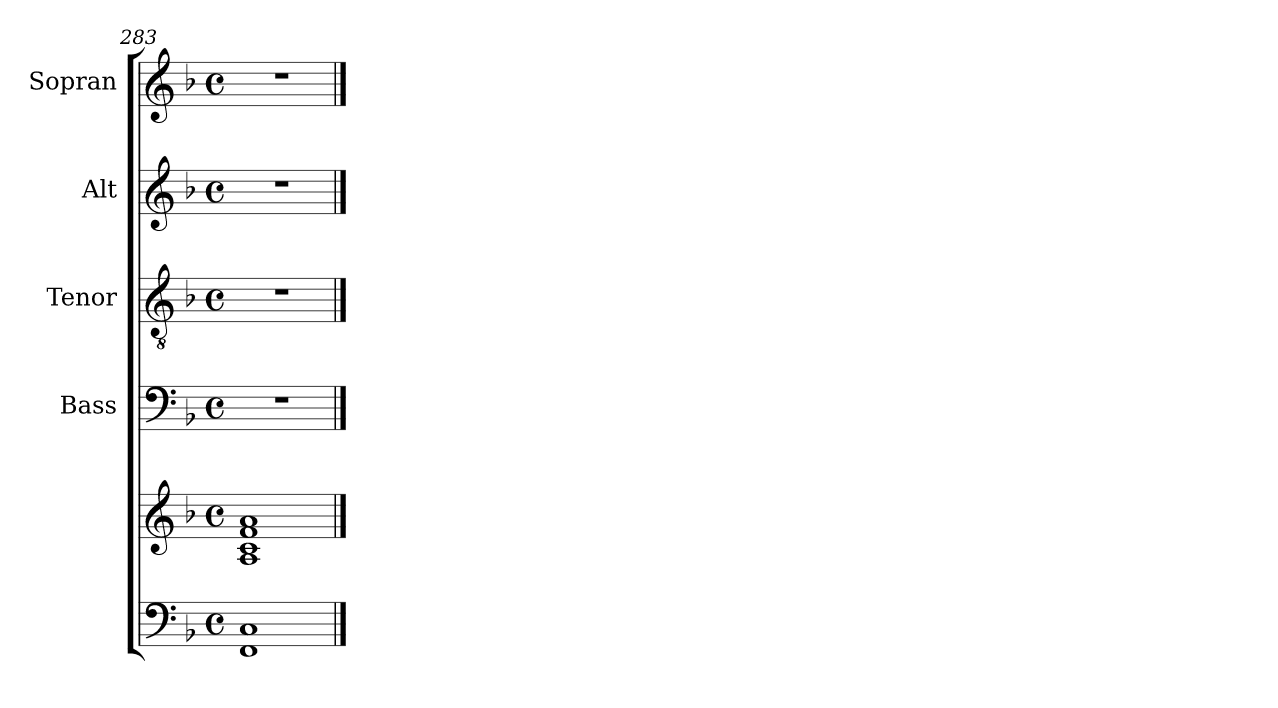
**kern	**kern	**kern	**kern	**kern	**kern
*part5	*part5	*part4	*part3	*part2	*part1
*staff6	*staff5	*staff4	*staff3	*staff2	*staff1
*	*	*I"Bass	*I"Tenor	*I"Alt	*I"Sopran
*	*	*I'B.	*I'T.	*I'A.	*I'S.
*clefF4	*clefG2	*clefF4	*clefGv2	*clefG2	*clefG2
*k[b-]	*k[b-]	*k[b-]	*k[b-]	*k[b-]	*k[b-]
*F:	*F:	*F:	*F:	*F:	*F:
*M4/4	*M4/4	*M4/4	*M4/4	*M4/4	*M4/4
*met(c)	*met(c)	*met(c)	*met(c)	*met(c)	*met(c)
=283	=283	=283	=283	=283	=283
*^	*^	*	*	*	*
1C	1FF	1f 1a	1A 1c	1r	1r	1r	1r
*v	*v	*	*	*	*	*	*
*	*v	*v	*	*	*	*
==	==	==	==	==	==
*-	*-	*-	*-	*-	*-
